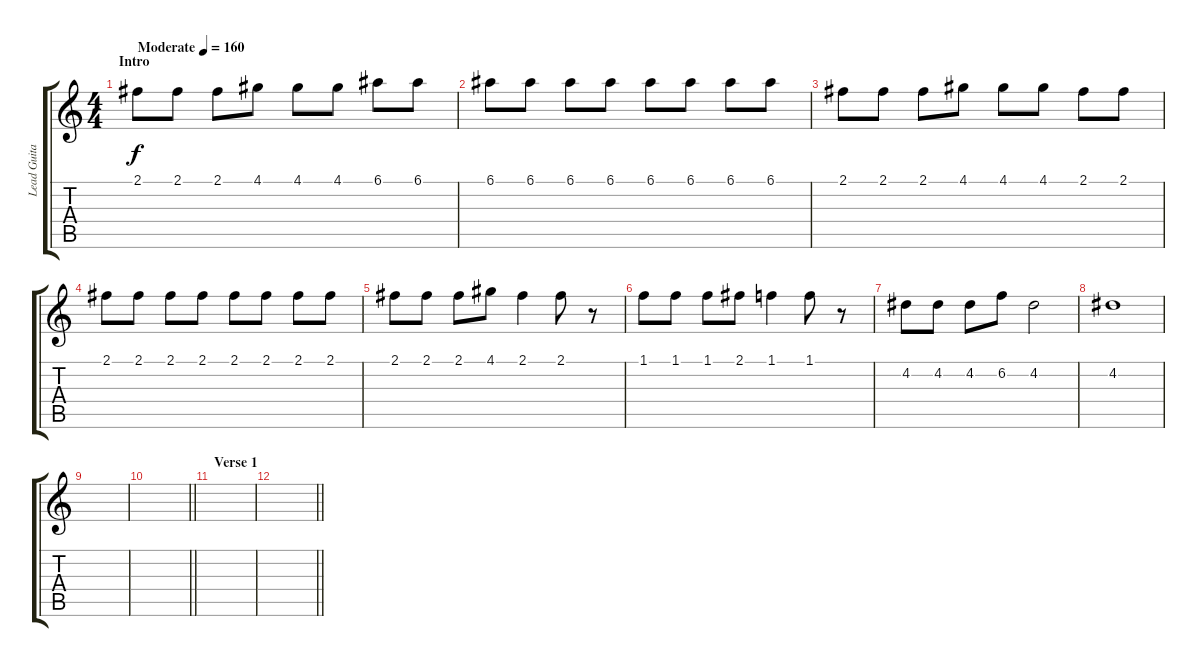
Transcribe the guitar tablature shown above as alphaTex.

\track ("Lead Guitar" "Lead Guita") {instrument distortionguitar}
\staff {score tabs}
\tuning (E4 B3 G3 D3 A2 E2) {hide}
\ts (4 4)
\section ("" "Intro")
\tempo (160 "Moderate")
\clef g2
\ks c
2.1.8{dy f instrument distortionguitar} 2.1.8 2.1.8 4.1.8 4.1.8 4.1.8 6.1.8 6.1.8 |
6.1.8 6.1.8 6.1.8 6.1.8 6.1.8 6.1.8 6.1.8 6.1.8 |
2.1.8 2.1.8 2.1.8 4.1.8 4.1.8 4.1.8 2.1.8 2.1.8 |
2.1.8 2.1.8 2.1.8 2.1.8 2.1.8 2.1.8 2.1.8 2.1.8 |
2.1.8 2.1.8 2.1.8 4.1.8 2.1.4 2.1.8 r.8 |
1.1.8 1.1.8 1.1.8 2.1.8 1.1.4 1.1.8 r.8 |
4.2.8 4.2.8 4.2.8 6.2.8 4.2.2 |
4.2.1 |
|
\barLineRight lightlight
|
\section ("" "Verse 1")
|
\barLineRight lightlight
